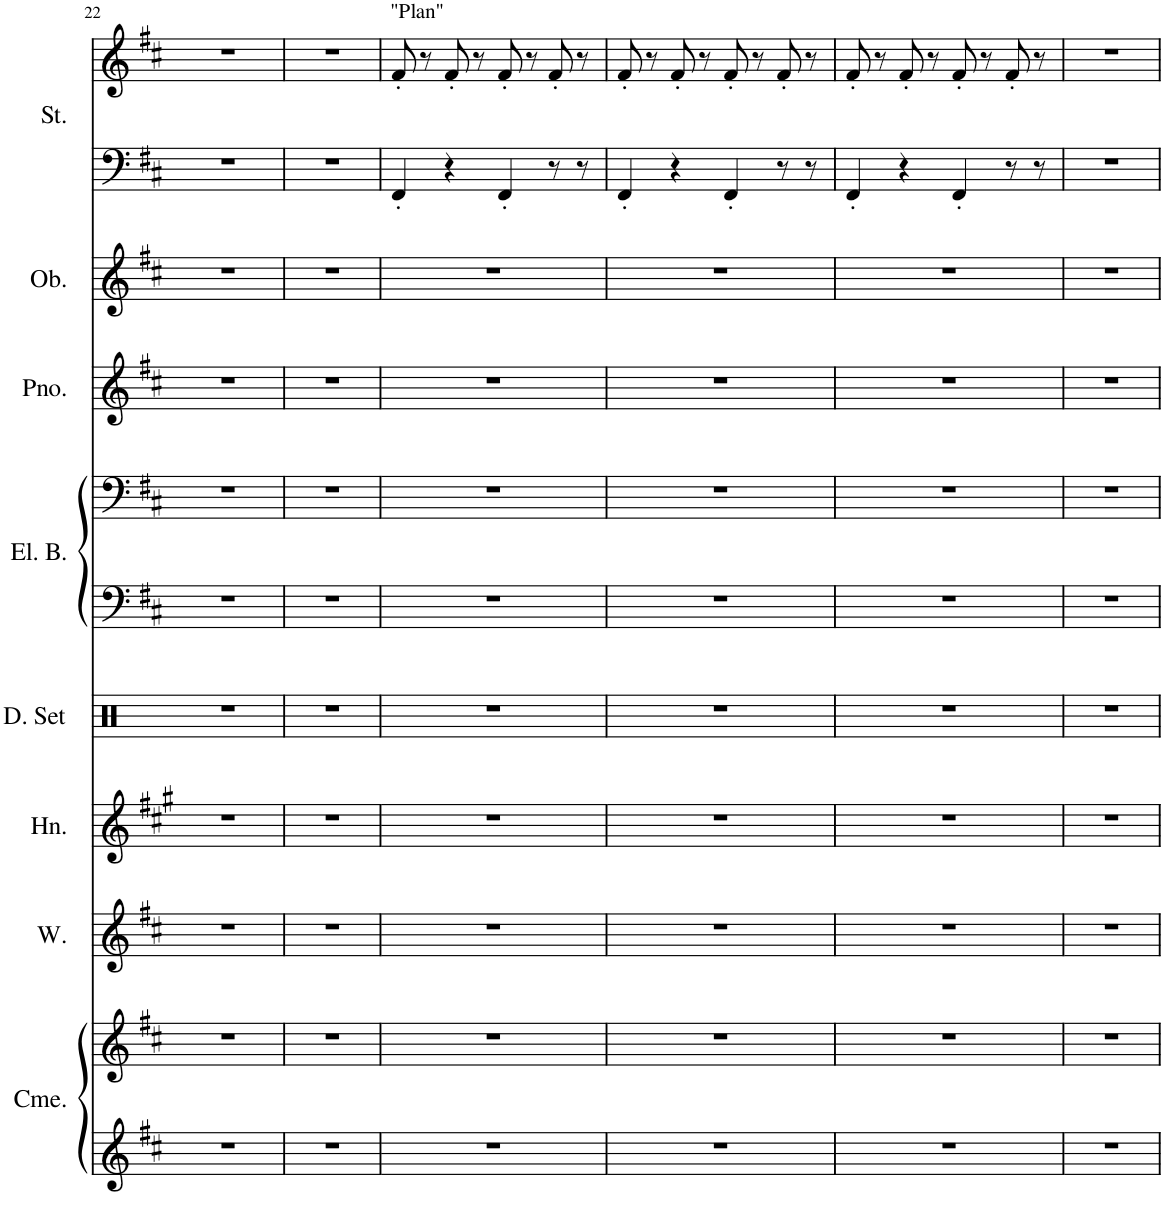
**kern	**kern	**kern	**kern	**kern	**kern	**kern	**kern	**kern	**kern	**kern
*part8	*part8	*part7	*part6	*part5	*part4	*part4	*part3	*part2	*part1	*part1
*staff11	*staff10	*staff9	*staff8	*staff7	*staff6	*staff5	*staff4	*staff3	*staff2	*staff1
*I"Chimes	*	*I"Women	*I"Horn	*I"Drumset	*I"Electric Bass	*	*I"Piano	*I"Oboe	*I"Strings	*
*I'Cme.	*	*I'W.	*I'Hn.	*I'D. Set	*I'El. B.	*	*I'Pno.	*I'Ob.	*I'St.	*
!!LO:PB:g=z
*clefG2	*clefG2	*clefG2	*clefG2	*clefX	*clefF4	*clefF4	*clefG2	*clefG2	*clefF4	*clefG2
*	*	*	*Trd4c7	*	*Trd7c12	*Trd7c12	*	*	*	*
*k[f#c#]	*k[f#c#]	*k[f#c#]	*k[f#c#g#]	*k[]	*k[f#c#]	*k[f#c#]	*k[f#c#]	*k[f#c#]	*k[f#c#]	*k[f#c#]
*M4/4	*M4/4	*M4/4	*M4/4	*M4/4	*M4/4	*M4/4	*M4/4	*M4/4	*M4/4	*M4/4
=22	=22	=22	=22	=22	=22	=22	=22	=22	=22	=22
1r	1r	1r	1r	1r	1r	1r	1r	1r	1r	1r
=23	=23	=23	=23	=23	=23	=23	=23	=23	=23	=23
1r	1r	1r	1r	1r	1r	1r	1r	1r	1r	1r
=24	=24	=24	=24	=24	=24	=24	=24	=24	=24	=24
!	!	!	!	!	!	!	!	!	!	!LO:TX:a:t="Plan"
1r	1r	1r	1r	1r	1r	1r	1r	1r	4FF#'/	8f#'/
.	.	.	.	.	.	.	.	.	.	8r
.	.	.	.	.	.	.	.	.	4r	8f#'/
.	.	.	.	.	.	.	.	.	.	8r
.	.	.	.	.	.	.	.	.	4FF#'/	8f#'/
.	.	.	.	.	.	.	.	.	.	8r
.	.	.	.	.	.	.	.	.	8r	8f#'/
.	.	.	.	.	.	.	.	.	8r	8r
=25	=25	=25	=25	=25	=25	=25	=25	=25	=25	=25
1r	1r	1r	1r	1r	1r	1r	1r	1r	4FF#'/	8f#'/
.	.	.	.	.	.	.	.	.	.	8r
.	.	.	.	.	.	.	.	.	4r	8f#'/
.	.	.	.	.	.	.	.	.	.	8r
.	.	.	.	.	.	.	.	.	4FF#'/	8f#'/
.	.	.	.	.	.	.	.	.	.	8r
.	.	.	.	.	.	.	.	.	8r	8f#'/
.	.	.	.	.	.	.	.	.	8r	8r
=26	=26	=26	=26	=26	=26	=26	=26	=26	=26	=26
1r	1r	1r	1r	1r	1r	1r	1r	1r	4FF#'/	8f#'/
.	.	.	.	.	.	.	.	.	.	8r
.	.	.	.	.	.	.	.	.	4r	8f#'/
.	.	.	.	.	.	.	.	.	.	8r
.	.	.	.	.	.	.	.	.	4FF#'/	8f#'/
.	.	.	.	.	.	.	.	.	.	8r
.	.	.	.	.	.	.	.	.	8r	8f#'/
.	.	.	.	.	.	.	.	.	8r	8r
=27	=27	=27	=27	=27	=27	=27	=27	=27	=27	=27
1r	1r	1r	1r	1r	1r	1r	1r	1r	1r	1r
=	=	=	=	=	=	=	=	=	=	=
*-	*-	*-	*-	*-	*-	*-	*-	*-	*-	*-
